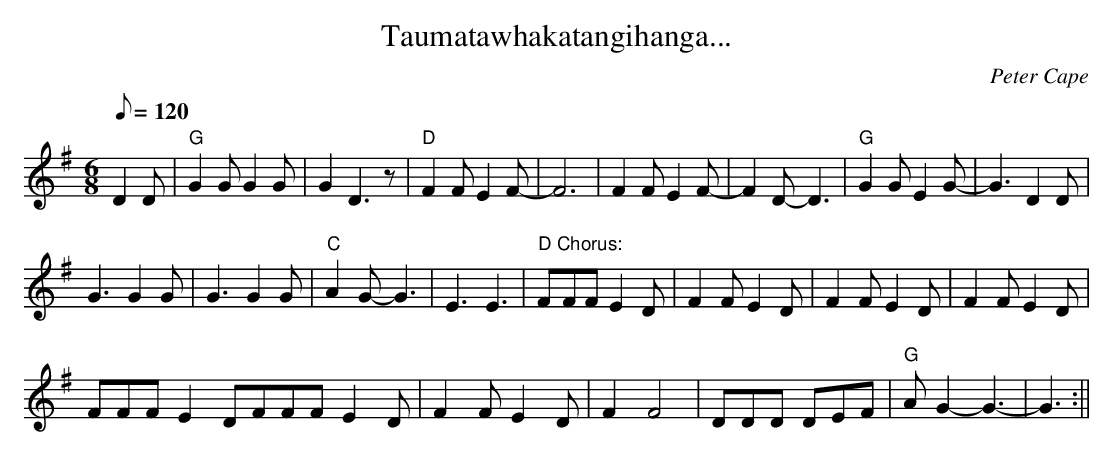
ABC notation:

X:1
T:Taumatawhakatangihanga...
M:6/8
L:1/8
Q:120
C:Peter Cape
K:G
D2D|"G"G2GG2G|G2D3z|"D"F2FE2F-|F6|
F2FE2F-|F2D-D3|"G"G2GE2G-|G3D2D|!
G3G2G|G3G2G|"C"A2G-G3|E3E3|
"D"F"Chorus:"FF E2D|F2F E2D|F2F E2D|F2 FE2D|!
FFF E2DFFF E2D|F2F E2D|F2F4|
DDD DEF|"G"AG2-G3-|G3:||
